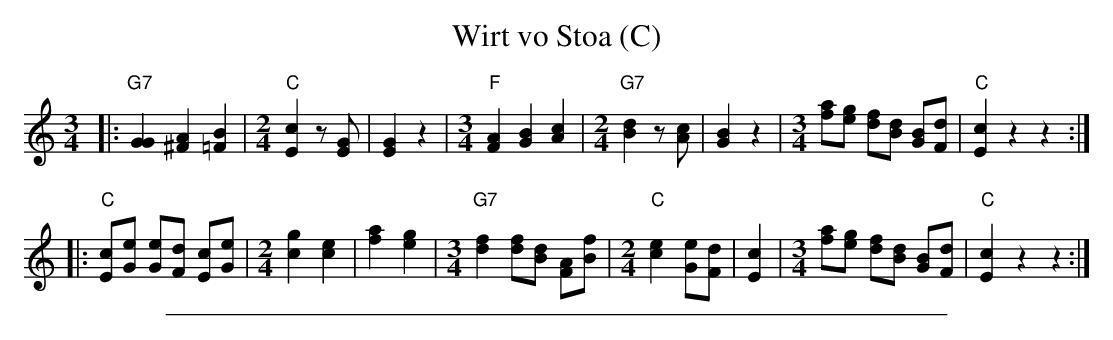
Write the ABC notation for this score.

X:1
T: Wirt vo Stoa (C)
M: 3/4
L: 1/8
K: C
|: "G7"[G2G2] [A2^F2] [B2=F2] \
|[M:2/4][L:1/8] "C"[c2E2] z [GE] | [G2E2] z2 \
|[M:3/4][L:1/8] "F"[A2F2] [B2G2] [c2A2] \
|[M:2/4][L:1/8] "G7"[d2B2] z[cA] | [B2G2] z2 \
|[M:3/4][L:1/8] [af][ge] [fd][dB] [BG][dF] | "C"[c2E2] z2 z2 :|
|: "C"[cE][eG] [eG][dF] [cE][eG] \
|[M:2/4][L:1/8] [g2c2] [e2c2] | [a2f2] [g2e2] \
|[M:3/4][L:1/8] "G7"[f2d2] [fd][dB] [AF][fB] \
|[M:2/4][L:1/8] "C"[e2c2] [eG][dF] | [c2E2] \
|[M:3/4][L:1/8] [af][ge] [fd][dB] [BG][dF] | "C"[c2E2] z2 z2 :|
